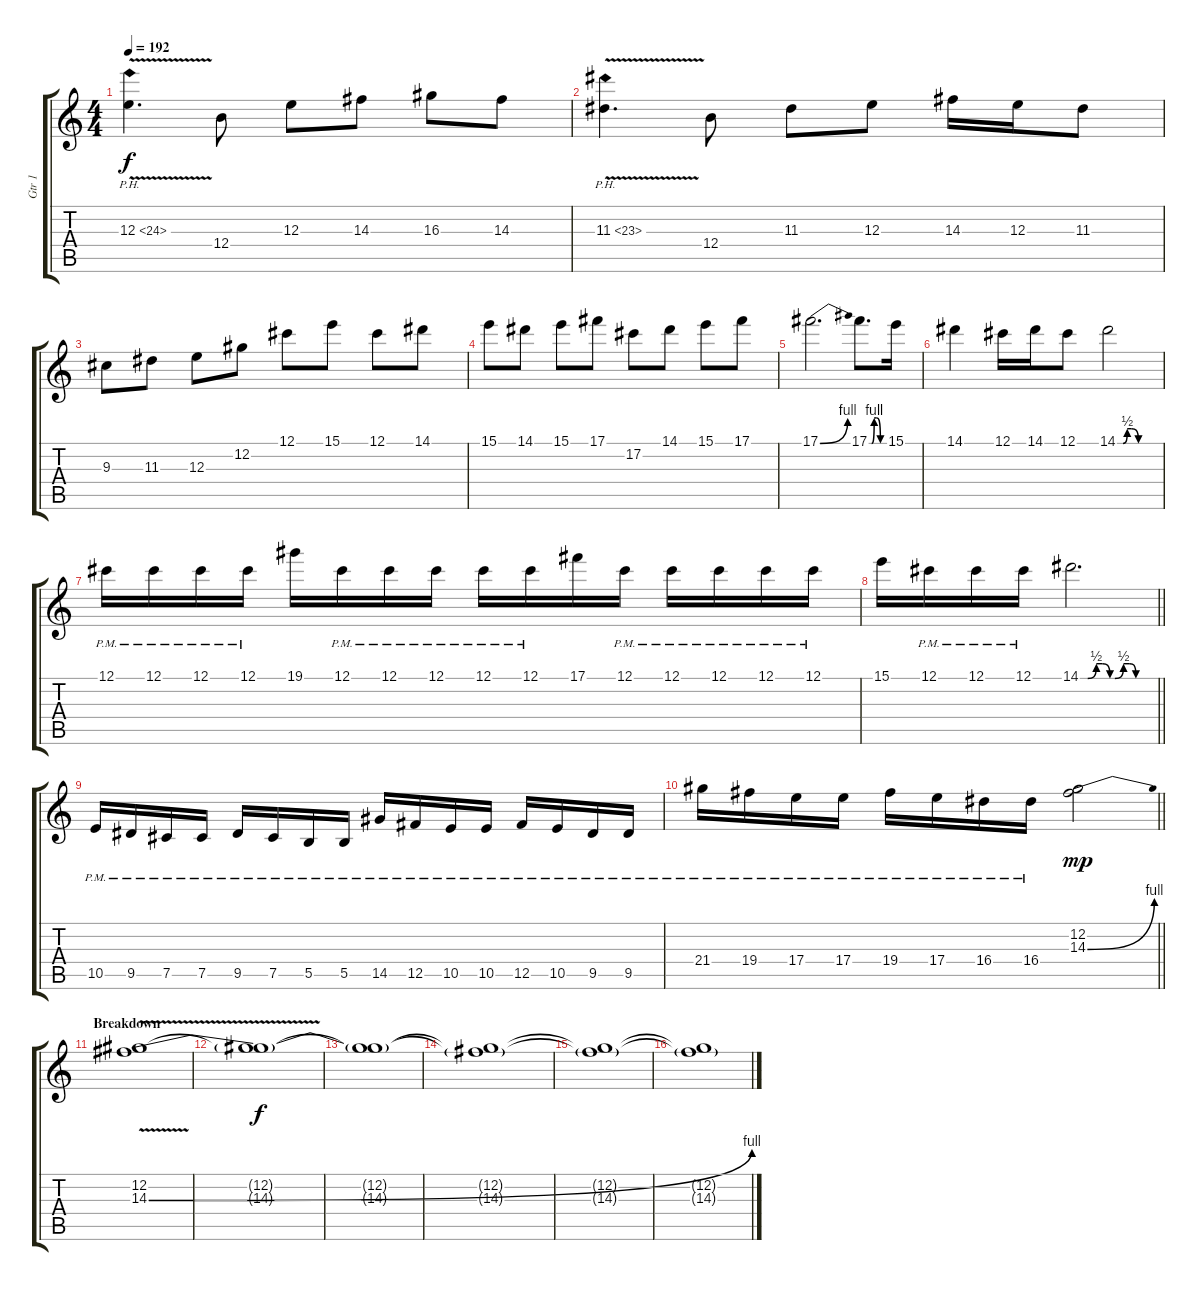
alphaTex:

\track ("Gtr 1" "Gtr 1") {instrument distortionguitar}
\staff {score tabs}
\tuning (Db4 Ab3 E3 B2 Gb2 Db2) {hide}
\ts (4 4)
\tempo 192
\clef g2
\ks c
12.3{ph 12 v}.4{d dy f} 12.4.8 12.3.8 14.3.8 16.3.8 14.3.8 |
11.3{ph 12 v}.4{d} 12.4.8 11.3.8 12.3.8 14.3.16 12.3.16 11.3.8 |
9.3.8 11.3.8 12.3.8 12.2.8 12.1.8 15.1.8 12.1.8 14.1.8 |
15.1.8 14.1.8 15.1.8 17.1.8 17.2.8 14.1.8 15.1.8 17.1.8 |
17.1{be (bend 0 0 60 4)}.2{d} 17.1{be (custom 0 0 10 0 20 4 30 4 45 0 60 0)}.8{d} 15.1.16 |
14.1.4 12.1.16 14.1.16 12.1.8 14.1{be (custom 0 0 8 0 14 2 20 2 30 0 60 0)}.2 |
12.1{pm}.16 12.1{pm}.16 12.1{pm}.16 12.1{pm}.16 19.1.16 12.1{pm}.16 12.1{pm}.16 12.1{pm}.16 12.1{pm}.16 12.1{pm}.16 17.1.16 12.1{pm}.16 12.1{pm}.16 12.1{pm}.16 12.1{pm}.16 12.1{pm}.16 |
\barLineRight lightlight
15.1.16 12.1{pm}.16 12.1{pm}.16 12.1{pm}.16 14.1{be (custom 0 0 6 0 13 2 18 2 24 0 28 0 35 2 40 2 45 0 60 0)}.2{d} |
10.5{pm}.16 9.5{pm}.16 7.5{pm}.16 7.5{pm}.16 9.5{pm}.16 7.5{pm}.16 5.5{pm}.16 5.5{pm}.16 14.5{pm}.16 12.5{pm}.16 10.5{pm}.16 10.5{pm}.16 12.5{pm}.16 10.5{pm}.16 9.5{pm}.16 9.5{pm}.16 |
\barLineRight lightlight
21.4{pm}.16 19.4{pm}.16 17.4{pm}.16 17.4{pm}.16 19.4{pm}.16 17.4{pm}.16 16.4{pm}.16 16.4{pm}.16 (12.2 14.3{be (bend 0 0 60 4)}).2{dy mp} |
\section ("" "Breakdown")
(12.2 14.3{be (bend 0 0 60 4) v}).1 |
(12.2{t} 14.3{t}).1{dy f} |
(12.2{t} 14.3{t}).1 |
(12.2{t} 14.3{t}).1 |
(12.2{t} 14.3{t}).1 |
(12.2{t} 14.3{t}).1
